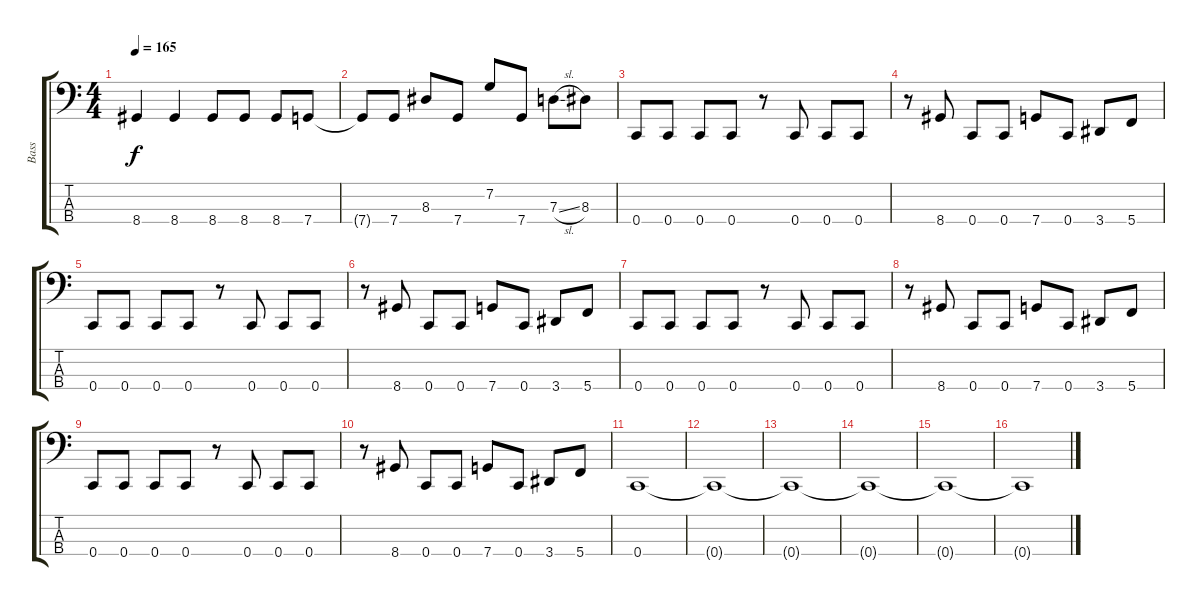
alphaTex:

\track ("Bass" "Bass") {instrument electricbassfinger}
\staff {score tabs}
\tuning (F2 C2 G1 C1) {hide}
\ts (4 4)
\tempo 165
\clef f4
\ks c
8.4.4{dy f} 8.4.4 8.4.8 8.4.8 8.4.8 7.4.8 |
7.4{t}.8 7.4.8 8.3.8 7.4.8 7.2.8 7.4.8 7.3{sl}.8 8.3.8 |
0.4.8 0.4.8 0.4.8 0.4.8 r.8 0.4.8 0.4.8 0.4.8 |
r.8 8.4.8 0.4.8 0.4.8 7.4.8 0.4.8 3.4.8 5.4.8 |
0.4.8 0.4.8 0.4.8 0.4.8 r.8 0.4.8 0.4.8 0.4.8 |
r.8 8.4.8 0.4.8 0.4.8 7.4.8 0.4.8 3.4.8 5.4.8 |
0.4.8 0.4.8 0.4.8 0.4.8 r.8 0.4.8 0.4.8 0.4.8 |
r.8 8.4.8 0.4.8 0.4.8 7.4.8 0.4.8 3.4.8 5.4.8 |
0.4.8 0.4.8 0.4.8 0.4.8 r.8 0.4.8 0.4.8 0.4.8 |
r.8 8.4.8 0.4.8 0.4.8 7.4.8 0.4.8 3.4.8 5.4.8 |
0.4.1{volume 6} |
0.4{t}.1 |
0.4{t}.1 |
0.4{t}.1 |
0.4{t}.1{volume 0} |
0.4{t}.1
